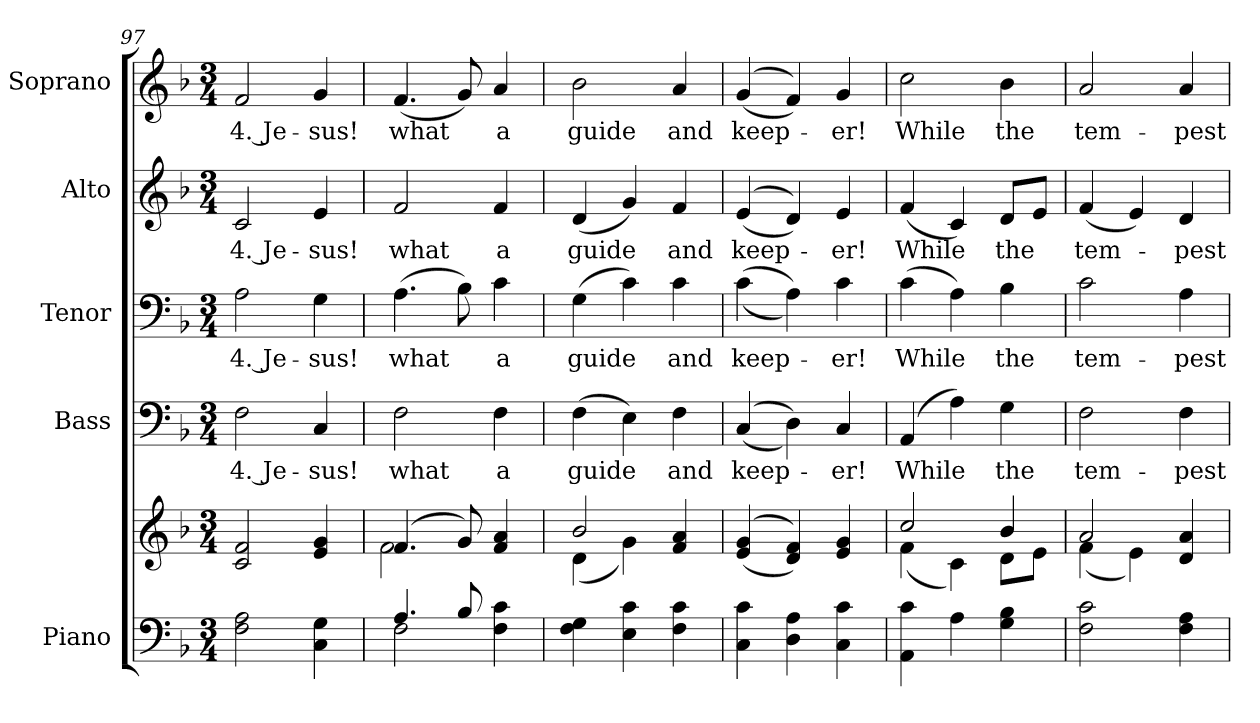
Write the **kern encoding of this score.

**kern	**kern	**kern	**text	**kern	**text	**kern	**text	**kern	**text
*part5	*part5	*part4	*part4	*part3	*part3	*part2	*part2	*part1	*part1
*staff6	*staff5	*staff4	*staff4	*staff3	*staff3	*staff2	*staff2	*staff1	*staff1
*I"Piano	*	*I"Bass	*	*I"Tenor	*	*I"Alto	*	*I"Soprano	*
*I'Pno.	*	*I'B.	*	*I'T.	*	*I'A.	*	*I'S.	*
!!LO:PB:g=z
*clefF4	*clefG2	*clefF4	*	*clefF4	*	*clefG2	*	*clefG2	*
*k[b-]	*k[b-]	*k[b-]	*	*k[b-]	*	*k[b-]	*	*k[b-]	*
*F:	*F:	*F:	*	*F:	*	*F:	*	*F:	*
*M3/4	*M3/4	*M3/4	*	*M3/4	*	*M3/4	*	*M3/4	*
=97	=97	=97	=97	=97	=97	=97	=97	=97	=97
!	!	!	!LO:LY:b:color=#000000	!	!	!	!	!	!
!	!	!	!	!	!LO:LY:b:color=#000000	!	!	!	!
!	!	!	!	!	!	!	!LO:LY:b:color=#000000	!	!
!	!	!	!	!	!	!	!	!	!LO:LY:b:color=#000000
2Fi\ 2Ai	2ci/ 2fi	2Fi\	4. Je-	2Ai\	4. Je-	2ci/	4. Je-	2fi/	4. Je-
!	!	!	!LO:LY:b:color=#000000	!	!	!	!	!	!
!	!	!	!	!	!LO:LY:b:color=#000000	!	!	!	!
!	!	!	!	!	!	!	!LO:LY:b:color=#000000	!	!
!	!	!	!	!	!	!	!	!	!LO:LY:b:color=#000000
4Ci\ 4Gi	4ei/ 4gi	4Ci/	-sus!	4Gi\	-sus!	4ei/	-sus!	4gi/	-sus!
=98	=98	=98	=98	=98	=98	=98	=98	=98	=98
*^	*^	*	*	*	*	*	*	*	*
!	!	!	!	!	!LO:LY:b:color=#000000	!	!	!	!	!	!
!	!	!	!	!	!	!	!LO:LY:b:color=#000000	!	!	!	!
!	!	!	!	!	!	!	!	!	!LO:LY:b:color=#000000	!	!
!	!	!	!	!	!	!	!	!	!	!	!LO:LY:b:color=#000000
4.Ai/	2Fi\	(4.fi/	2fi\	2Fi\	what	(4.Ai\	what	2fi/	what	(4.fi/	what
8B-i/	.	8gi/)	.	.	.	8B-i\)	.	.	.	8gi/)	.
!	!	!	!	!	!LO:LY:b:color=#000000	!	!	!	!	!	!
!	!	!	!	!	!	!	!LO:LY:b:color=#000000	!	!	!	!
!	!	!	!	!	!	!	!	!	!LO:LY:b:color=#000000	!	!
!	!	!	!	!	!	!	!	!	!	!	!LO:LY:b:color=#000000
4Fi\ 4ci	4ryy	4fi/ 4ai	4ryy	4Fi\	a	4ci\	a	4fi/	a	4ai/	a
=99	=99	=99	=99	=99	=99	=99	=99	=99	=99	=99	=99
!	!	!	!	!	!LO:LY:b:color=#000000	!	!	!	!	!	!
!	!	!	!	!	!	!	!LO:LY:b:color=#000000	!	!	!	!
!	!	!	!	!	!	!	!	!	!LO:LY:b:color=#000000	!	!
!	!	!	!	!	!	!	!	!	!	!	!LO:LY:b:color=#000000
4Fi\ 4Gi	4ryy	2b-i/	(4di\	(4Fi\	guide	(4Gi\	guide	(4di/	guide	2b-i\	guide
4Ei\ 4ci	4ryy	.	4gi\)	4Ei\)	.	4ci\)	.	4gi/)	.	.	.
!	!	!	!	!	!LO:LY:b:color=#000000	!	!	!	!	!	!
!	!	!	!	!	!	!	!LO:LY:b:color=#000000	!	!	!	!
!	!	!	!	!	!	!	!	!	!LO:LY:b:color=#000000	!	!
!	!	!	!	!	!	!	!	!	!	!	!LO:LY:b:color=#000000
4Fi\ 4ci	4ryy	4fi/ 4ai	4ryy	4Fi\	and	4ci\	and	4fi/	and	4ai/	and
*v	*v	*	*	*	*	*	*	*	*	*	*
*	*v	*v	*	*	*	*	*	*	*	*
=100	=100	=100	=100	=100	=100	=100	=100	=100	=100
*^	*^	*	*	*	*	*	*	*	*
!	!	!	!	!	!LO:LY:b:color=#000000	!	!	!	!	!	!
*v	*v	*	*	*	*	*	*	*	*	*	*
*	*v	*v	*	*	*	*	*	*	*	*
*^	*^	*	*	*	*	*	*	*	*
!	!	!	!	!	!	!	!LO:LY:b:color=#000000	!	!	!	!
*v	*v	*	*	*	*	*	*	*	*	*	*
*	*v	*v	*	*	*	*	*	*	*	*
*^	*^	*	*	*	*	*	*	*	*
!	!	!	!	!	!	!	!	!	!LO:LY:b:color=#000000	!	!
*v	*v	*	*	*	*	*	*	*	*	*	*
*	*v	*v	*	*	*	*	*	*	*	*
*^	*^	*	*	*	*	*	*	*	*
!	!	!	!	!	!	!	!	!	!	!	!LO:LY:b:color=#000000
*v	*v	*	*	*	*	*	*	*	*	*	*
*	*v	*v	*	*	*	*	*	*	*	*
4Ci\ 4ci	((4ei/ 4gi	((4Ci/	keep-	((4ci\	keep-	((4ei/	keep-	((4gi/	keep-
4Di\ 4Ai	4di/ 4fi))	4Di\))	.	4Ai\))	.	4di/))	.	4fi/))	.
!	!	!	!LO:LY:b:color=#000000	!	!	!	!	!	!
!	!	!	!	!	!LO:LY:b:color=#000000	!	!	!	!
!	!	!	!	!	!	!	!LO:LY:b:color=#000000	!	!
!	!	!	!	!	!	!	!	!	!LO:LY:b:color=#000000
4Ci\ 4ci	4ei/ 4gi	4Ci/	-er!	4ci\	-er!	4ei/	-er!	4gi/	-er!
!!LO:PB:g=z
=101	=101	=101	=101	=101	=101	=101	=101	=101	=101
*	*^	*	*	*	*	*	*	*	*
!	!	!	!	!LO:LY:b:color=#000000	!	!	!	!	!	!
!	!	!	!	!	!	!LO:LY:b:color=#000000	!	!	!	!
!	!	!	!	!	!	!	!	!LO:LY:b:color=#000000	!	!
!	!	!	!	!	!	!	!	!	!	!LO:LY:b:color=#000000
4AAi\ 4ci	2cci/	(4fi\	(4AAi/	While	(4ci\	While	(4fi/	While	2cci\	While
4Ai\	.	4ci\)	4Ai\)	.	4Ai\)	.	4ci/)	.	.	.
!	!	!	!	!LO:LY:b:color=#000000	!	!	!	!	!	!
!	!	!	!	!	!	!LO:LY:b:color=#000000	!	!	!	!
!	!	!	!	!	!	!	!	!LO:LY:b:color=#000000	!	!
!	!	!	!	!	!	!	!	!	!	!LO:LY:b:color=#000000
4Gi\ 4B-i	4b-i/	8di\L	4Gi\	the	4B-i\	the	8di/L	the	4b-i\	the
.	.	8ei\J	.	.	.	.	8ei/J	.	.	.
=102	=102	=102	=102	=102	=102	=102	=102	=102	=102	=102
!	!	!	!	!LO:LY:b:color=#000000	!	!	!	!	!	!
!	!	!	!	!	!	!LO:LY:b:color=#000000	!	!	!	!
!	!	!	!	!	!	!	!	!LO:LY:b:color=#000000	!	!
!	!	!	!	!	!	!	!	!	!	!LO:LY:b:color=#000000
2Fi\ 2ci	2ai/	(4fi\	2Fi\	tem-	2ci\	tem-	(4fi/	tem-	2ai/	tem-
.	.	4ei\)	.	.	.	.	4ei/)	.	.	.
!	!	!	!	!LO:LY:b:color=#000000	!	!	!	!	!	!
!	!	!	!	!	!	!LO:LY:b:color=#000000	!	!	!	!
!	!	!	!	!	!	!	!	!LO:LY:b:color=#000000	!	!
!	!	!	!	!	!	!	!	!	!	!LO:LY:b:color=#000000
4Fi\ 4Ai	4di/ 4ai	4ryy	4Fi\	-pest	4Ai\	-pest	4di/	-pest	4ai/	-pest
*	*v	*v	*	*	*	*	*	*	*	*
=	=	=	=	=	=	=	=	=	=
*-	*-	*-	*-	*-	*-	*-	*-	*-	*-
